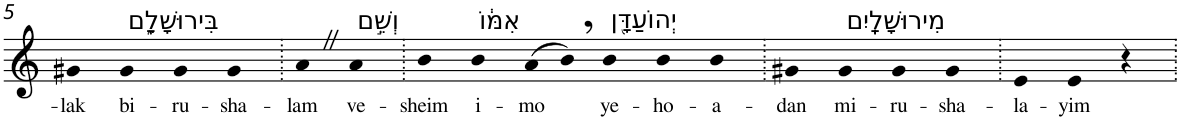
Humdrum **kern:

**kern	**text
*part1	*part1
*staff1	*staff1
*I"Piano	*
*I'Pno	*
!!LO:PB:g=z
*clefG2	*
*k[]	*
=5	=5
!	!LO:LY:b
4g#X	-lak
!LO:TX:a:t=בִּירוּשָׁלִָ֑ם	!
!	!LO:LY:b
4g#	bi-
!	!LO:LY:b
4g#	-ru-
!	!LO:LY:b
4g#	-sha-
=6.	=6.
!	!LO:LY:b
4aZ	-lam
!LO:TX:a:t=וְשֵׁ֣ם	!
!	!LO:LY:b
4a	ve-
=7.	=7.
!	!LO:LY:b
4b	-sheim
!LO:TX:a:t=אִמּ֔וֹ	!
!	!LO:LY:b
4b	i-
!	!LO:LY:b
(>8a	-mo
8b,)	.
!LO:TX:a:t=יְהוֹעַדָּ֖ן	!
!	!LO:LY:b
4b	ye-
!	!LO:LY:b
4b	-ho-
!	!LO:LY:b
4b	-a-
=8.	=8.
!	!LO:LY:b
4g#X	-dan
!LO:TX:a:t=מִירוּשָׁלָֽיִם	!
!	!LO:LY:b
4g#	mi-
!	!LO:LY:b
4g#	-ru-
!	!LO:LY:b
4g#	-sha-
=9.	=9.
!	!LO:LY:b
4e	-la-
!	!LO:LY:b
4e	-yim
4r	.
=.	=.
*-	*-
